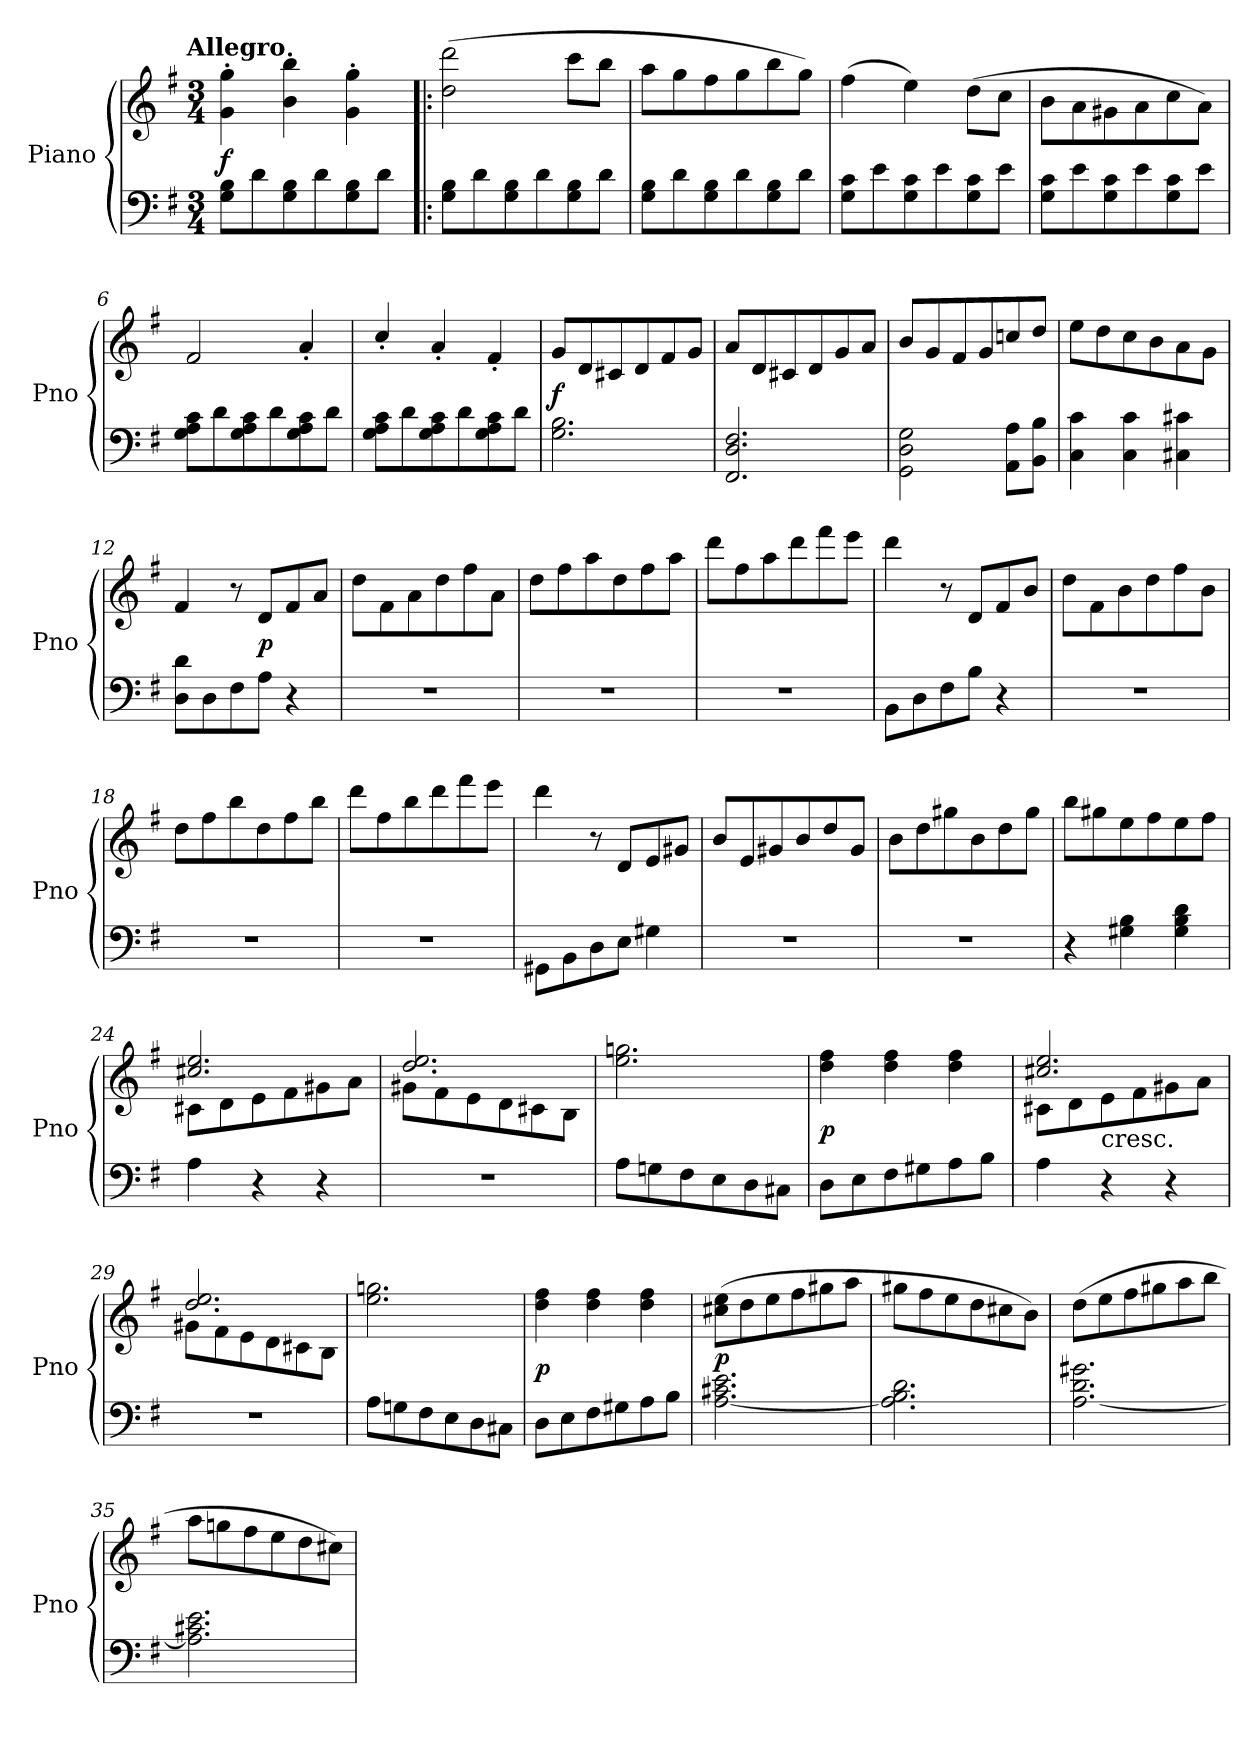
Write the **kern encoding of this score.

**kern	**kern	**dynam
*part1	*part1	*part1
*staff2	*staff1	*staff1/2
*I"Piano	*	*
*I'Pno	*	*
*clefF4	*clefG2	*
*k[f#]	*k[f#]	*
*G:	*G:	*
!!LO:TX:omd:t=Allegro
*M3/4	*M3/4	*
*MM200	*MM200	*
=1	=1	=1
8G\ 8B\L	4g'\ 4gg'\	f
8d\	.	.
8G\ 8B\	4b'\ 4bb'\	.
8d\	.	.
8G\ 8B\	4g'\ 4gg'\	.
8d\J	.	.
=2!|:	=2!|:	=2!|:
8G\ 8B\L	(2dd\ 2ddd\	.
8d\	.	.
8G\ 8B\	.	.
8d\	.	.
8G\ 8B\	8ccc\L	.
8d\J	8bb\J	.
=3	=3	=3
8G\ 8B\L	8aa\L	.
8d\	8gg\	.
8G\ 8B\	8ff#\	.
8d\	8gg\	.
8G\ 8B\	8bb\	.
8d\J	8gg\J)	.
=4	=4	=4
8G\ 8c\L	(4ff#\	.
8e\	.	.
8G\ 8c\	4ee\)	.
8e\	.	.
8G\ 8c\	(8dd\L	.
8e\J	8cc\J	.
=5	=5	=5
8G\ 8c\L	8b\L	.
8e\	8a\	.
8G\ 8c\	8g#X\	.
8e\	8a\	.
8G\ 8c\	8cc\	.
8e\J	8a\J)	.
=6	=6	=6
8G\ 8A\ 8c\L	2f#/	.
8d\	.	.
8G\ 8A\ 8c\	.	.
8d\	.	.
8G\ 8A\ 8c\	4a'/	.
8d\J	.	.
=7	=7	=7
8G\ 8A\ 8c\L	4cc'/	.
8d\	.	.
8G\ 8A\ 8c\	4a'/	.
8d\	.	.
8G\ 8A\ 8c\	4f#'/	.
8d\J	.	.
=8	=8	=8
2.G\ 2.B\	8g/L	f
.	8d/	.
.	8c#X/	.
.	8d/	.
.	8f#/	.
.	8g/J	.
=9	=9	=9
2.FF#/ 2.D/ 2.F#/	8a/L	.
.	8d/	.
.	8c#X/	.
.	8d/	.
.	8g/	.
.	8a/J	.
=10	=10	=10
2GG\ 2D\ 2G\	8b/L	.
.	8g/	.
.	8f#/	.
.	8g/	.
8AA\ 8A\L	8ccn/	.
8BB\ 8B\J	8dd/J	.
=11	=11	=11
4C\ 4c\	8ee\L	.
.	8dd\	.
4C\ 4c\	8cc\	.
.	8b\	.
4C#X\ 4c#X\	8a\	.
.	8g\J	.
=12	=12	=12
8D\ 8d\L	4f#/	.
8D\	.	.
8F#\	8r	.
8A\J	8d/L	p
4r	8f#/	.
.	8a/J	.
=13	=13	=13
2.r	8dd\L	.
.	8f#\	.
.	8a\	.
.	8dd\	.
.	8ff#\	.
.	8a\J	.
=14	=14	=14
2.r	8dd\L	.
.	8ff#\	.
.	8aa\	.
.	8dd\	.
.	8ff#\	.
.	8aa\J	.
=15	=15	=15
2.r	8ddd\L	.
.	8ff#\	.
.	8aa\	.
.	8ddd\	.
.	8fff#\	.
.	8eee\J	.
=16	=16	=16
8BB\L	4ddd\	.
8D\	.	.
8F#\	8r	.
8B\J	8d/L	.
4r	8f#/	.
.	8b/J	.
=17	=17	=17
2.r	8dd\L	.
.	8f#\	.
.	8b\	.
.	8dd\	.
.	8ff#\	.
.	8b\J	.
=18	=18	=18
2.r	8dd\L	.
.	8ff#\	.
.	8bb\	.
.	8dd\	.
.	8ff#\	.
.	8bb\J	.
=19	=19	=19
2.r	8ddd\L	.
.	8ff#\	.
.	8bb\	.
.	8ddd\	.
.	8fff#\	.
.	8eee\J	.
=20	=20	=20
8GG#X\L	4ddd\	.
8BB\	.	.
8D\	8r	.
8E\J	8d/L	.
4G#X\	8e/	.
.	8g#X/J	.
=21	=21	=21
2.r	8b/L	.
.	8e/	.
.	8g#X/	.
.	8b/	.
.	8dd/	.
.	8g#/J	.
=22	=22	=22
2.r	8b\L	.
.	8dd\	.
.	8gg#X\	.
.	8b\	.
.	8dd\	.
.	8gg#\J	.
=23	=23	=23
4r	8bb\L	.
.	8gg#X\	.
4G#X\ 4B\	8ee\	.
.	8ff#\	.
4G#\ 4B\ 4d\	8ee\	.
.	8ff#\J	.
=24	=24	=24
*	*^	*
4A\	2.cc#X/ 2.ee/	8c#X\L	.
.	.	8d\	.
4r	.	8e\	.
.	.	8f#\	.
4r	.	8g#X\	.
.	.	8a\J	.
=25	=25	=25	=25
2.r	2.dd/ 2.ee/	8g#X\L	.
.	.	8f#\	.
.	.	8e\	.
.	.	8d\	.
.	.	8c#X\	.
.	.	8B\J	.
*	*v	*v	*
=26	=26	=26
8A\L	2.ee\ 2.ggn\	.
8Gn\	.	.
8F#\	.	.
8E\	.	.
8D\	.	.
8C#X\J	.	.
=27	=27	=27
8D\L	4dd\ 4ff#\	p
8E\	.	.
8F#\	4dd\ 4ff#\	.
8G#X\	.	.
8A\	4dd\ 4ff#\	.
8B\J	.	.
=28	=28	=28
*	*^	*
4A\	2.cc#X/ 2.ee/	8c#X\L	.
.	.	8d\	.
!	!	!LO:TX:c:t=cresc.	!
4r	.	8e\	.
.	.	8f#\	.
4r	.	8g#X\	.
.	.	8a\J	.
=29	=29	=29	=29
2.r	2.dd/ 2.ee/	8g#X\L	.
.	.	8f#\	.
.	.	8e\	.
.	.	8d\	.
.	.	8c#X\	.
.	.	8B\J	.
*	*v	*v	*
=30	=30	=30
8A\L	2.ee\ 2.ggn\	.
8Gn\	.	.
8F#\	.	.
8E\	.	.
8D\	.	.
8C#X\J	.	.
=31	=31	=31
8D\L	4dd\ 4ff#\	p
8E\	.	.
8F#\	4dd\ 4ff#\	.
8G#X\	.	.
8A\	4dd\ 4ff#\	.
8B\J	.	.
=32	=32	=32
[2.A\ 2.c#X\ 2.e\	(8cc#X\ 8ee\L	p
.	8dd\	.
.	8ee\	.
.	8ff#\	.
.	8gg#X\	.
.	8aa\J	.
=33	=33	=33
2.A]\ 2.B\ 2.d\	8gg#X\L	.
.	8ff#\	.
.	8ee\	.
.	8dd\	.
.	8cc#X\	.
.	8b\J)	.
=34	=34	=34
[2.A\ 2.d\ 2.g#X\	(8dd\L	.
.	8ee\	.
.	8ff#\	.
.	8gg#X\	.
.	8aa\	.
.	8bb\J	.
=35	=35	=35
2.A]\ 2.c#X\ 2.e\	8aa\L	.
.	8ggn\	.
.	8ff#\	.
.	8ee\	.
.	8dd\	.
.	8cc#X\J)	.
=	=	=
*-	*-	*-
